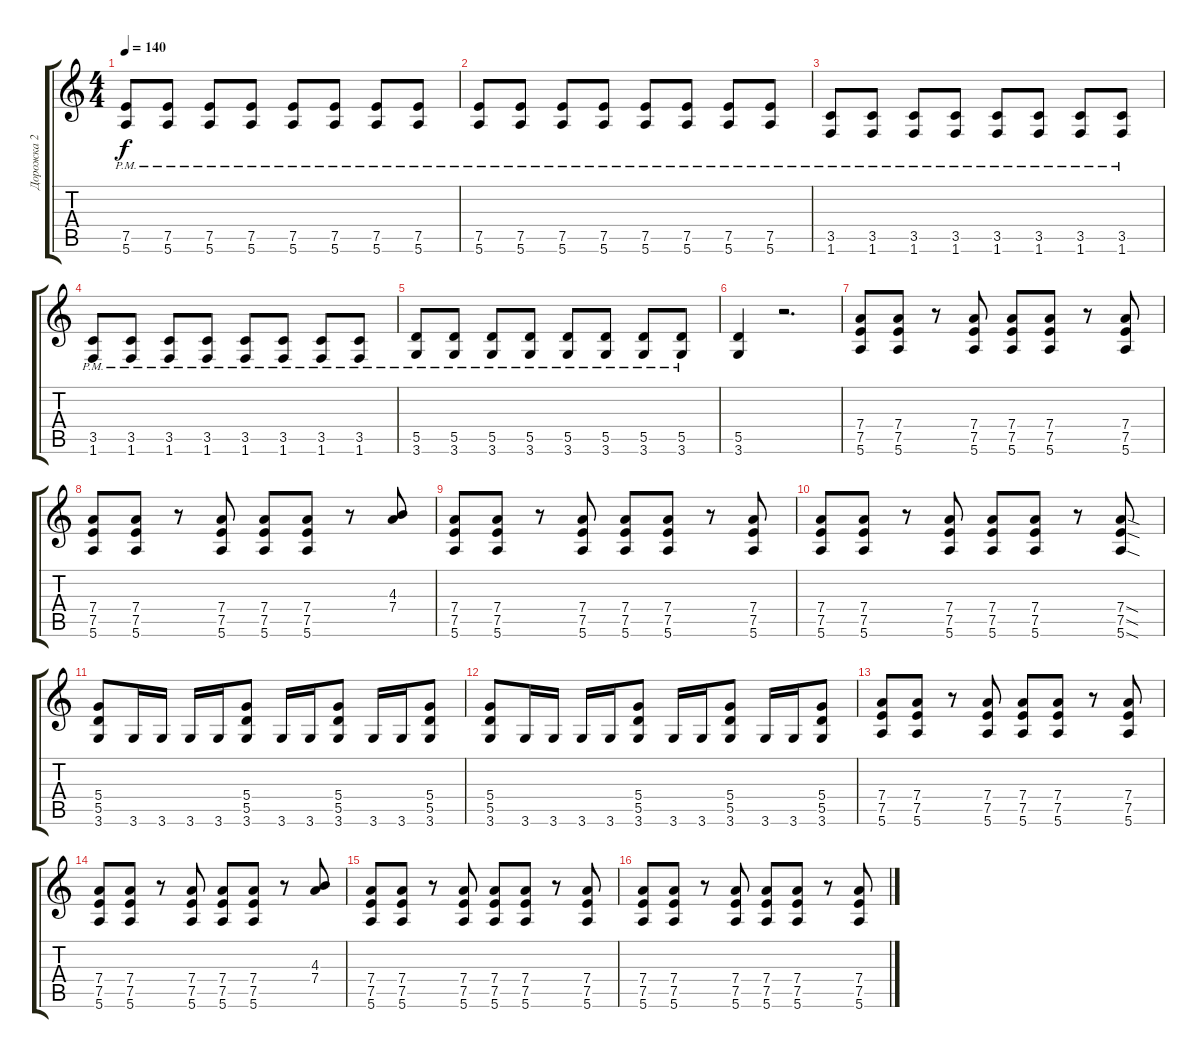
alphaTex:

\track ("Дорожка 2" "Дорожка 2") {instrument overdrivenguitar}
\staff {score tabs}
\tuning (E4 B3 G3 D3 A2 E2) {hide}
\ts (4 4)
\tempo 140
\clef g2
\ks c
(7.5{pm} 5.6{pm}).8{dy f} (7.5{pm} 5.6{pm}).8 (7.5{pm} 5.6{pm}).8 (7.5{pm} 5.6{pm}).8 (7.5{pm} 5.6{pm}).8 (7.5{pm} 5.6{pm}).8 (7.5{pm} 5.6{pm}).8 (7.5{pm} 5.6{pm}).8 |
(7.5{pm} 5.6{pm}).8 (7.5{pm} 5.6{pm}).8 (7.5{pm} 5.6{pm}).8 (7.5{pm} 5.6{pm}).8 (7.5{pm} 5.6{pm}).8 (7.5{pm} 5.6{pm}).8 (7.5{pm} 5.6{pm}).8 (7.5{pm} 5.6{pm}).8 |
(3.5{pm} 1.6{pm}).8 (3.5{pm} 1.6{pm}).8 (3.5{pm} 1.6{pm}).8 (3.5{pm} 1.6{pm}).8 (3.5{pm} 1.6{pm}).8 (3.5{pm} 1.6{pm}).8 (3.5{pm} 1.6{pm}).8 (3.5{pm} 1.6{pm}).8 |
(3.5{pm} 1.6{pm}).8 (3.5{pm} 1.6{pm}).8 (3.5{pm} 1.6{pm}).8 (3.5{pm} 1.6{pm}).8 (3.5{pm} 1.6{pm}).8 (3.5{pm} 1.6{pm}).8 (3.5{pm} 1.6{pm}).8 (3.5{pm} 1.6{pm}).8 |
(5.5{pm} 3.6{pm}).8 (5.5{pm} 3.6{pm}).8 (5.5{pm} 3.6{pm}).8 (5.5{pm} 3.6{pm}).8 (5.5{pm} 3.6{pm}).8 (5.5{pm} 3.6{pm}).8 (5.5{pm} 3.6{pm}).8 (5.5{pm} 3.6{pm}).8 |
(5.5 3.6).4 r.2{d} |
(7.4 7.5 5.6).8 (7.4 7.5 5.6).8 r.8 (7.4 7.5 5.6).8 (7.4 7.5 5.6).8 (7.4 7.5 5.6).8 r.8 (7.4 7.5 5.6).8 |
(7.4 7.5 5.6).8 (7.4 7.5 5.6).8 r.8 (7.4 7.5 5.6).8 (7.4 7.5 5.6).8 (7.4 7.5 5.6).8 r.8 (4.3 7.4).8 |
(7.4 7.5 5.6).8 (7.4 7.5 5.6).8 r.8 (7.4 7.5 5.6).8 (7.4 7.5 5.6).8 (7.4 7.5 5.6).8 r.8 (7.4 7.5 5.6).8 |
(7.4 7.5 5.6).8 (7.4 7.5 5.6).8 r.8 (7.4 7.5 5.6).8 (7.4 7.5 5.6).8 (7.4 7.5 5.6).8 r.8 (7.4{sod} 7.5{sod} 5.6{sod}).8 |
(5.4 5.5 3.6).8 3.6.16 3.6.16 3.6.16 3.6.16 (5.4 5.5 3.6).8 3.6.16 3.6.16 (5.4 5.5 3.6).8 3.6.16 3.6.16 (5.4 5.5 3.6).8 |
(5.4 5.5 3.6).8 3.6.16 3.6.16 3.6.16 3.6.16 (5.4 5.5 3.6).8 3.6.16 3.6.16 (5.4 5.5 3.6).8 3.6.16 3.6.16 (5.4 5.5 3.6).8 |
(7.4 7.5 5.6).8 (7.4 7.5 5.6).8 r.8 (7.4 7.5 5.6).8 (7.4 7.5 5.6).8 (7.4 7.5 5.6).8 r.8 (7.4 7.5 5.6).8 |
(7.4 7.5 5.6).8 (7.4 7.5 5.6).8 r.8 (7.4 7.5 5.6).8 (7.4 7.5 5.6).8 (7.4 7.5 5.6).8 r.8 (4.3 7.4).8 |
(7.4 7.5 5.6).8 (7.4 7.5 5.6).8 r.8 (7.4 7.5 5.6).8 (7.4 7.5 5.6).8 (7.4 7.5 5.6).8 r.8 (7.4 7.5 5.6).8 |
(7.4 7.5 5.6).8 (7.4 7.5 5.6).8 r.8 (7.4 7.5 5.6).8 (7.4 7.5 5.6).8 (7.4 7.5 5.6).8 r.8 (7.4 7.5 5.6).8
